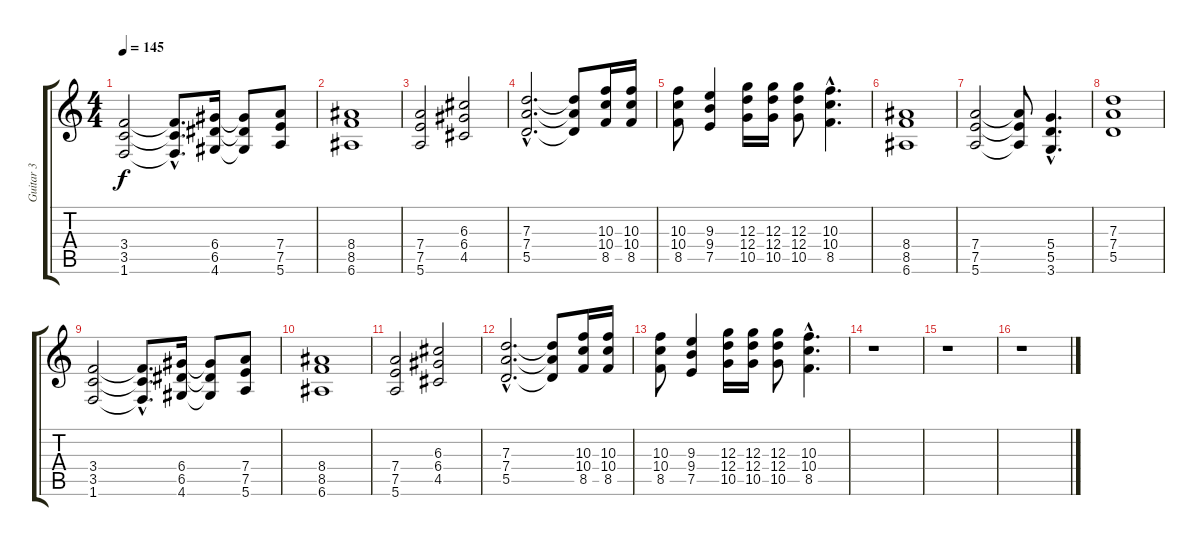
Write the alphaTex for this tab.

\track ("Guitar 3" "Guitar 3") {instrument electricguitarclean}
\staff {score tabs}
\tuning (E4 B3 G3 D3 A2 E2) {hide}
\ts (4 4)
\tempo 145
\clef g2
\ks c
(3.4 3.5 1.6).2{dy f} (3.4{hac t} 3.5{hac t} 1.6{hac t}).8{d} (6.4 6.5 4.6).16 (6.4{t} 6.5{t} 4.6{t}).8 (7.4 7.5 5.6).8 |
(8.4 8.5 6.6).1 |
(7.4 7.5 5.6).2 (6.3 6.4 4.5).2 |
(7.3{hac} 7.4{hac} 5.5{hac}).2{d} (7.3{t} 7.4{t} 5.5{t}).8 (10.3 10.4 8.5).16 (10.3 10.4 8.5).16 |
(10.3 10.4 8.5).8 (9.3 9.4 7.5).4 (12.3 12.4 10.5).16 (12.3 12.4 10.5).16 (12.3 12.4 10.5).8 (10.3{hac} 10.4{hac} 8.5{hac}).4{d} |
(8.4 8.5 6.6).1 |
(7.4 7.5 5.6).2 (7.4{t} 7.5{t} 5.6{t}).8 (5.4{hac} 5.5{hac} 3.6{hac}).4{d} |
(7.3 7.4 5.5).1 |
(3.4 3.5 1.6).2 (3.4{hac t} 3.5{hac t} 1.6{hac t}).8{d} (6.4 6.5 4.6).16 (6.4{t} 6.5{t} 4.6{t}).8 (7.4 7.5 5.6).8 |
(8.4 8.5 6.6).1 |
(7.4 7.5 5.6).2 (6.3 6.4 4.5).2 |
(7.3{hac} 7.4{hac} 5.5{hac}).2{d} (7.3{t} 7.4{t} 5.5{t}).8 (10.3 10.4 8.5).16 (10.3 10.4 8.5).16 |
(10.3 10.4 8.5).8 (9.3 9.4 7.5).4 (12.3 12.4 10.5).16 (12.3 12.4 10.5).16 (12.3 12.4 10.5).8 (10.3{hac} 10.4{hac} 8.5{hac}).4{d} |
r.1 |
r.1 |
r.1
